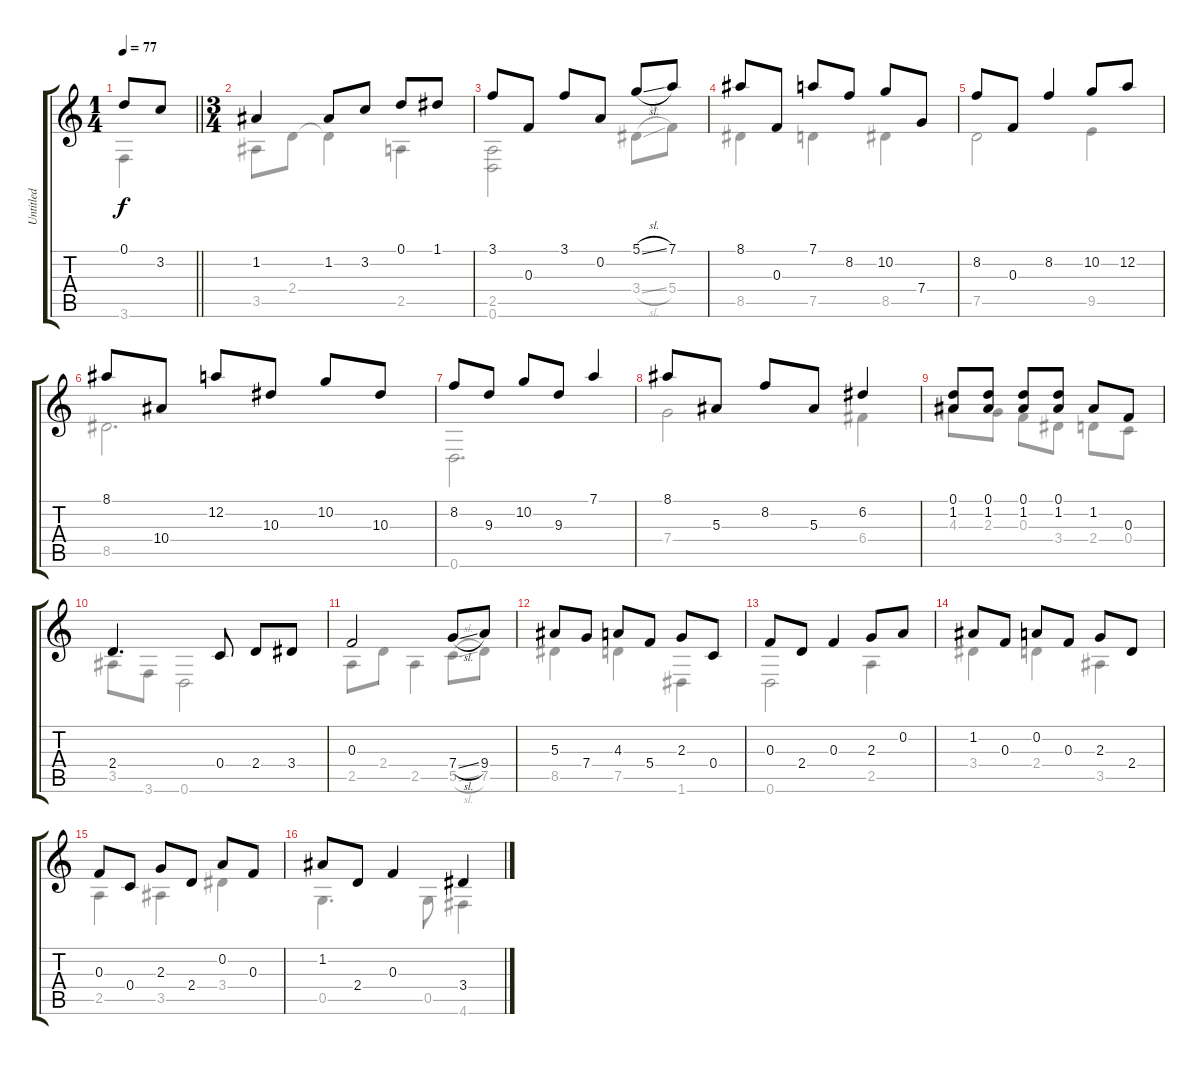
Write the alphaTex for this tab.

\track ("Untitled" "Untitled") {instrument acousticguitarsteel}
\staff {score tabs}
\tuning (D4 A3 F3 C3 G2 D2) {hide}
\voice
\ts (1 4)
\tempo 77
\clef g2
\barLineRight lightlight
\ks c
0.1.8{dy f instrument acousticguitarsteel} 3.2.8 |
\ts (3 4)
1.2.4 1.2.8 3.2.8 0.1.8 1.1.8 |
3.1.8 0.3.8 3.1.8 0.2.8 5.1{sl}.8 7.1.8 |
8.1.8 0.3.8 7.1.8 8.2.8 10.2.8 7.4.8 |
8.2.8 0.3.8 8.2.4 10.2.8 12.2.8 |
8.1.8 10.4.8 12.2.8 10.3.8 10.2.8 10.3.8 |
8.2.8 9.3.8 10.2.8 9.3.8 7.1.4 |
8.1.8 5.3.8 8.2.8 5.3.8 6.2.4 |
(0.1 1.2).8 (0.1 1.2).8 (0.1 1.2).8 (0.1 1.2).8 1.2.8 0.3.8 |
2.4.4{d} 0.4.8 2.4.8 3.4.8 |
0.3.2 7.4{sl}.8 9.4.8 |
5.3.8 7.4.8 4.3.8 5.4.8 2.3.8 0.4.8 |
0.3.8 2.4.8 0.3.4 2.3.8 0.2.8 |
1.2.8 0.3.8 0.2.8 0.3.8 2.3.8 2.4.8 |
0.3.8 0.4.8 2.3.8 2.4.8 0.2.8 0.3.8 |
1.2.8 2.4.8 0.3.4 3.4.4
\voice
\clef g2
\ottava regular
\simile none
\barLineRight lightlight
\ks c
3.6.4{dy f} |
3.5.8 2.4.8 2.4{t}.4 2.5.4 |
(2.5 0.6).2 3.4{sl}.8 5.4.8 |
8.5.4 7.5.4 8.5.4 |
7.5.2 9.5.4 |
8.5.2{d} |
0.6.2{d} |
7.4.2 6.4.4 |
4.3.8 2.3.8 0.3.8 3.4.8 2.4.8 0.4.8 |
3.5.8 3.6.8 0.6.2 |
2.5.8 2.4.8 2.5.4 5.5{sl}.8 7.5.8 |
8.5.4 7.5.4 1.6.4 |
0.6.2 2.5.4 |
3.4.4 2.4.4 3.5.4 |
2.5.4 3.5.4 3.4.4 |
0.5.4{d} 0.5.8 4.6.4
